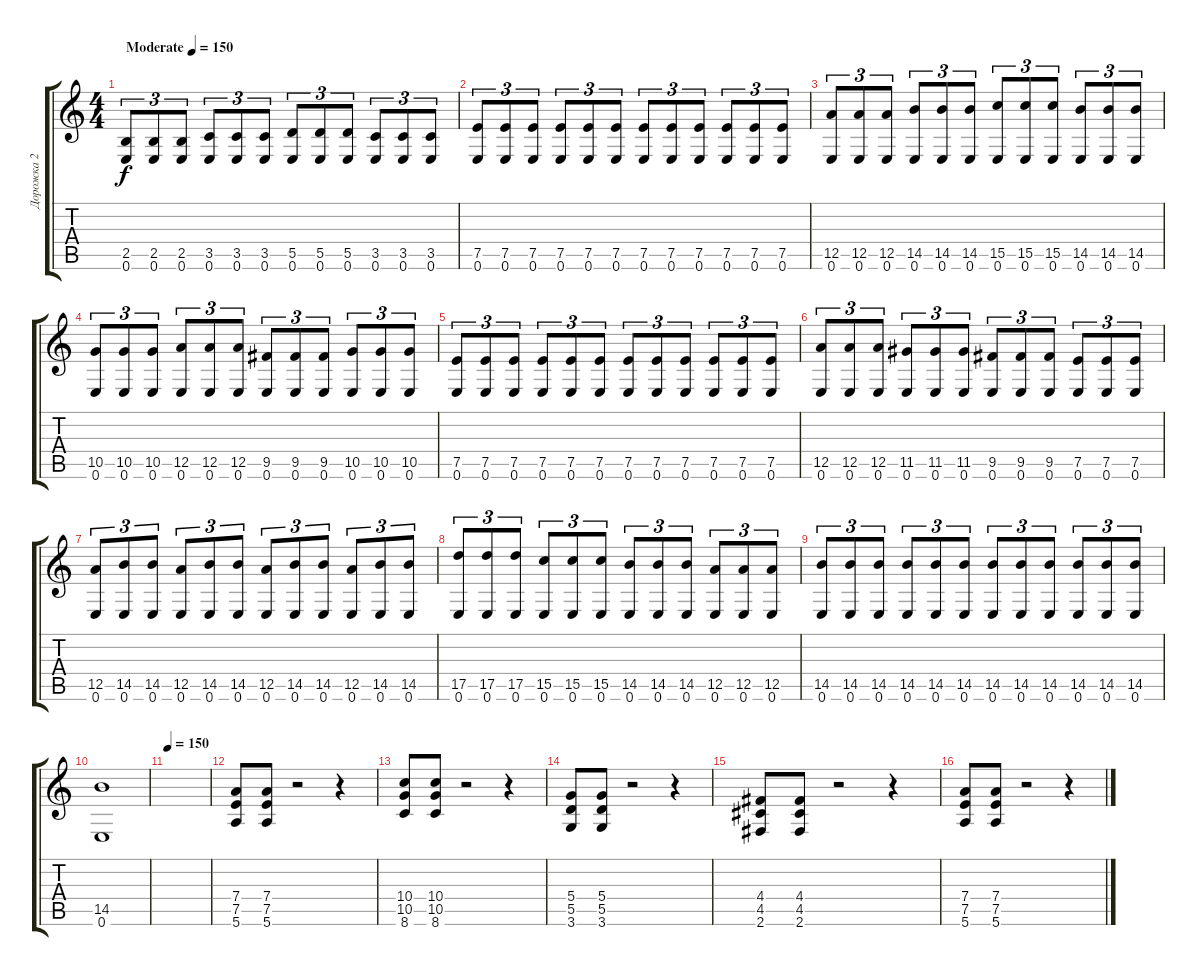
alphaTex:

\track ("Дорожка 2" "Дорожка 2") {instrument distortionguitar}
\staff {score tabs}
\tuning (E4 B3 G3 D3 A2 E2) {hide}
\ts (4 4)
\tempo (150 "Moderate")
\tempo 80
\tempo (150 "Moderate")
\clef g2
\ks c
(2.5 0.6).8{tu (3 2) dy f instrument distortionguitar} (2.5 0.6).8{tu (3 2)} (2.5 0.6).8{tu (3 2)} (3.5 0.6).8{tu (3 2)} (3.5 0.6).8{tu (3 2)} (3.5 0.6).8{tu (3 2)} (5.5 0.6).8{tu (3 2)} (5.5 0.6).8{tu (3 2)} (5.5 0.6).8{tu (3 2)} (3.5 0.6).8{tu (3 2)} (3.5 0.6).8{tu (3 2)} (3.5 0.6).8{tu (3 2)} |
(7.5 0.6).8{tu (3 2)} (7.5 0.6).8{tu (3 2)} (7.5 0.6).8{tu (3 2)} (7.5 0.6).8{tu (3 2)} (7.5 0.6).8{tu (3 2)} (7.5 0.6).8{tu (3 2)} (7.5 0.6).8{tu (3 2)} (7.5 0.6).8{tu (3 2)} (7.5 0.6).8{tu (3 2)} (7.5 0.6).8{tu (3 2)} (7.5 0.6).8{tu (3 2)} (7.5 0.6).8{tu (3 2)} |
(12.5 0.6).8{tu (3 2)} (12.5 0.6).8{tu (3 2)} (12.5 0.6).8{tu (3 2)} (14.5 0.6).8{tu (3 2)} (14.5 0.6).8{tu (3 2)} (14.5 0.6).8{tu (3 2)} (15.5 0.6).8{tu (3 2)} (15.5 0.6).8{tu (3 2)} (15.5 0.6).8{tu (3 2)} (14.5 0.6).8{tu (3 2)} (14.5 0.6).8{tu (3 2)} (14.5 0.6).8{tu (3 2)} |
(10.5 0.6).8{tu (3 2)} (10.5 0.6).8{tu (3 2)} (10.5 0.6).8{tu (3 2)} (12.5 0.6).8{tu (3 2)} (12.5 0.6).8{tu (3 2)} (12.5 0.6).8{tu (3 2)} (9.5 0.6).8{tu (3 2)} (9.5 0.6).8{tu (3 2)} (9.5 0.6).8{tu (3 2)} (10.5 0.6).8{tu (3 2)} (10.5 0.6).8{tu (3 2)} (10.5 0.6).8{tu (3 2)} |
(7.5 0.6).8{tu (3 2)} (7.5 0.6).8{tu (3 2)} (7.5 0.6).8{tu (3 2)} (7.5 0.6).8{tu (3 2)} (7.5 0.6).8{tu (3 2)} (7.5 0.6).8{tu (3 2)} (7.5 0.6).8{tu (3 2)} (7.5 0.6).8{tu (3 2)} (7.5 0.6).8{tu (3 2)} (7.5 0.6).8{tu (3 2)} (7.5 0.6).8{tu (3 2)} (7.5 0.6).8{tu (3 2)} |
(12.5 0.6).8{tu (3 2)} (12.5 0.6).8{tu (3 2)} (12.5 0.6).8{tu (3 2)} (11.5 0.6).8{tu (3 2)} (11.5 0.6).8{tu (3 2)} (11.5 0.6).8{tu (3 2)} (9.5 0.6).8{tu (3 2)} (9.5 0.6).8{tu (3 2)} (9.5 0.6).8{tu (3 2)} (7.5 0.6).8{tu (3 2)} (7.5 0.6).8{tu (3 2)} (7.5 0.6).8{tu (3 2)} |
(12.5 0.6).8{tu (3 2)} (14.5 0.6).8{tu (3 2)} (14.5 0.6).8{tu (3 2)} (12.5 0.6).8{tu (3 2)} (14.5 0.6).8{tu (3 2)} (14.5 0.6).8{tu (3 2)} (12.5 0.6).8{tu (3 2)} (14.5 0.6).8{tu (3 2)} (14.5 0.6).8{tu (3 2)} (12.5 0.6).8{tu (3 2)} (14.5 0.6).8{tu (3 2)} (14.5 0.6).8{tu (3 2)} |
(17.5 0.6).8{tu (3 2)} (17.5 0.6).8{tu (3 2)} (17.5 0.6).8{tu (3 2)} (15.5 0.6).8{tu (3 2)} (15.5 0.6).8{tu (3 2)} (15.5 0.6).8{tu (3 2)} (14.5 0.6).8{tu (3 2)} (14.5 0.6).8{tu (3 2)} (14.5 0.6).8{tu (3 2)} (12.5 0.6).8{tu (3 2)} (12.5 0.6).8{tu (3 2)} (12.5 0.6).8{tu (3 2)} |
(14.5 0.6).8{tu (3 2)} (14.5 0.6).8{tu (3 2)} (14.5 0.6).8{tu (3 2)} (14.5 0.6).8{tu (3 2)} (14.5 0.6).8{tu (3 2)} (14.5 0.6).8{tu (3 2)} (14.5 0.6).8{tu (3 2)} (14.5 0.6).8{tu (3 2)} (14.5 0.6).8{tu (3 2)} (14.5 0.6).8{tu (3 2)} (14.5 0.6).8{tu (3 2)} (14.5 0.6).8{tu (3 2)} |
(14.5 0.6).1 |
\tempo 150
|
(7.4 7.5 5.6).8 (7.4 7.5 5.6).8 r.2 r.4 |
(10.4 10.5 8.6).8 (10.4 10.5 8.6).8 r.2 r.4 |
(5.4 5.5 3.6).8 (5.4 5.5 3.6).8 r.2 r.4 |
(4.4 4.5 2.6).8 (4.4 4.5 2.6).8 r.2 r.4 |
(7.4 7.5 5.6).8 (7.4 7.5 5.6).8 r.2 r.4
